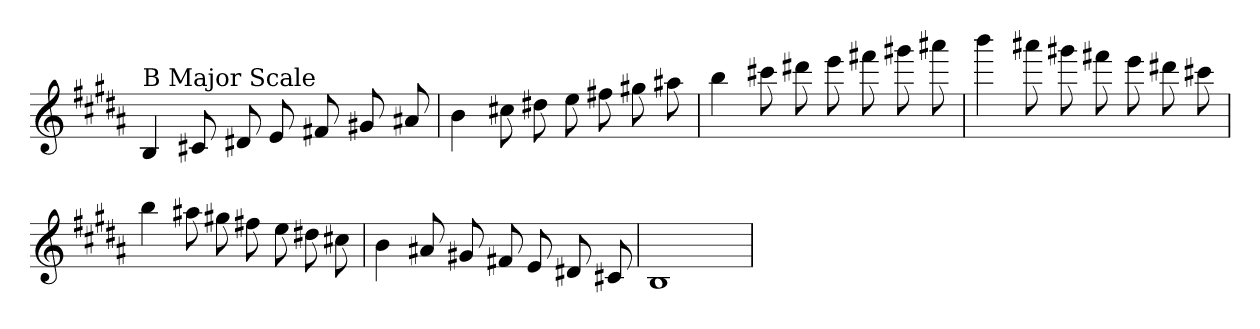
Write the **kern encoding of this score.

**kern
*part1
*staff1
*clefG2
*k[f#c#g#d#a#]
*B:
=
!LO:TX:a:t=B Major Scale
4B
8c#X
8d#X
8e
8f#X
8g#X
8a#X
=
4b
8cc#X
8dd#X
8ee
8ff#X
8gg#X
8aa#X
=
4bb
8ccc#X
8ddd#X
8eee
8fff#X
8ggg#X
8aaa#X
=
4bbb
8aaa#X
8ggg#X
8fff#X
8eee
8ddd#X
8ccc#X
=
4bb
8aa#X
8gg#X
8ff#X
8ee
8dd#X
8cc#X
=
4b
8a#X
8g#X
8f#X
8e
8d#X
8c#X
=
1B
=
*-
